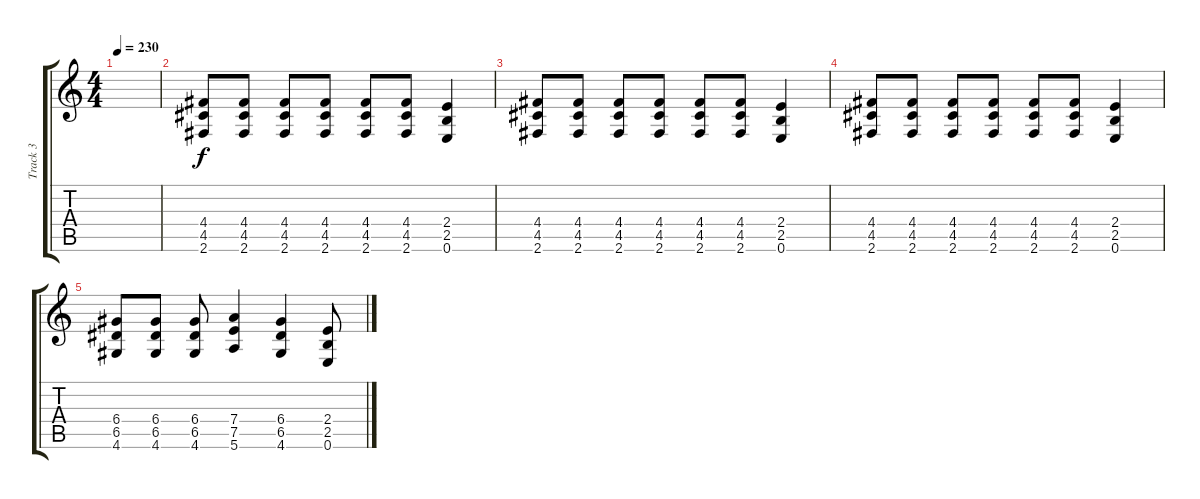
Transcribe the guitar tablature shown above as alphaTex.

\track ("Track 3" "Track 3") {instrument distortionguitar}
\staff {score tabs}
\tuning (E4 B3 G3 D3 A2 E2) {hide}
\ts (4 4)
\tempo 230
\clef g2
\ks c
|
(4.4 4.5 2.6).8 (4.4 4.5 2.6).8 (4.4 4.5 2.6).8 (4.4 4.5 2.6).8 (4.4 4.5 2.6).8 (4.4 4.5 2.6).8 (2.4 2.5 0.6).4 |
(4.4 4.5 2.6).8 (4.4 4.5 2.6).8 (4.4 4.5 2.6).8 (4.4 4.5 2.6).8 (4.4 4.5 2.6).8 (4.4 4.5 2.6).8 (2.4 2.5 0.6).4 |
(4.4 4.5 2.6).8 (4.4 4.5 2.6).8 (4.4 4.5 2.6).8 (4.4 4.5 2.6).8 (4.4 4.5 2.6).8 (4.4 4.5 2.6).8 (2.4 2.5 0.6).4 |
(6.4 6.5 4.6).8 (6.4 6.5 4.6).8 (6.4 6.5 4.6).8 (7.4 7.5 5.6).4 (6.4 6.5 4.6).4 (2.4 2.5 0.6).8
